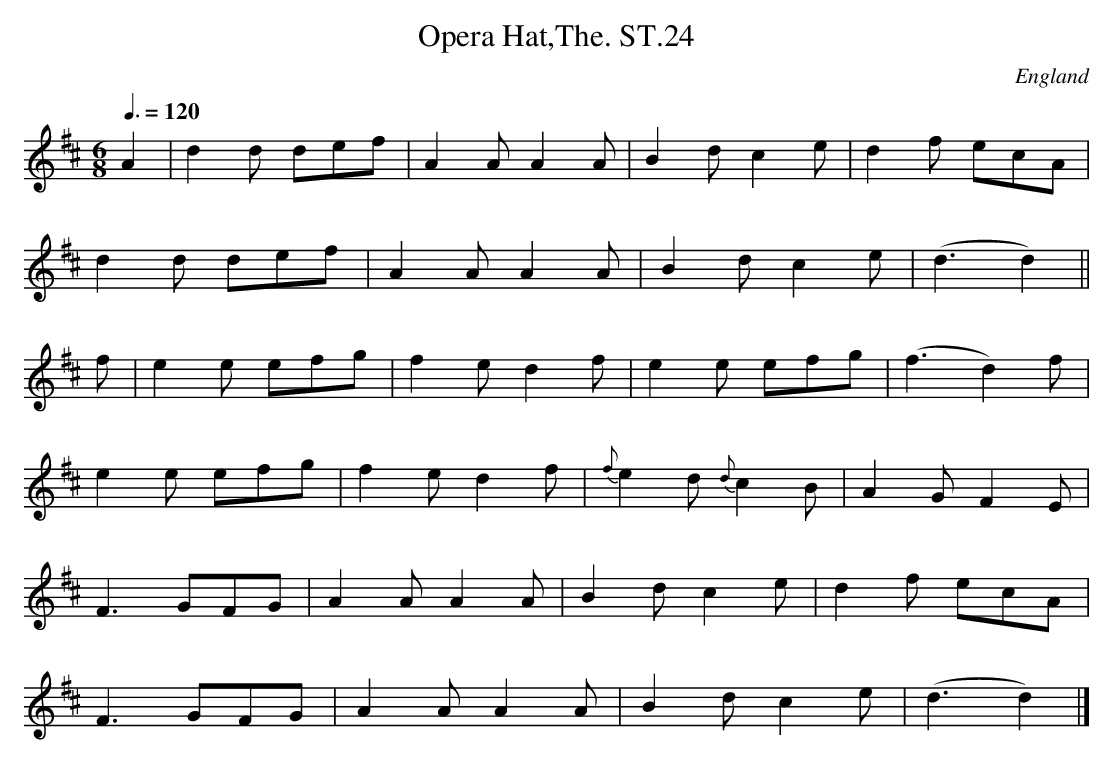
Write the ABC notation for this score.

X:1
T:Opera Hat,The. ST.24
L:1/8
M:6/8
O:England
Q:3/8=120
K:D
A2|d2d def|A2AA2A|B2dc2e|d2f ecA|!
d2d def|A2AA2A|B2dc2e|(d3d2)||!
f|e2e efg|f2ed2f|e2e efg|(f3d2)f|!
e2e efg|f2ed2f|{f}e2d {d}c2B|A2GF2E|!
F3 GFG|A2A A2A|B2dc2e|d2f ecA|!
F3GFG|A2AA2A|B2dc2e|(d3d2)|]
